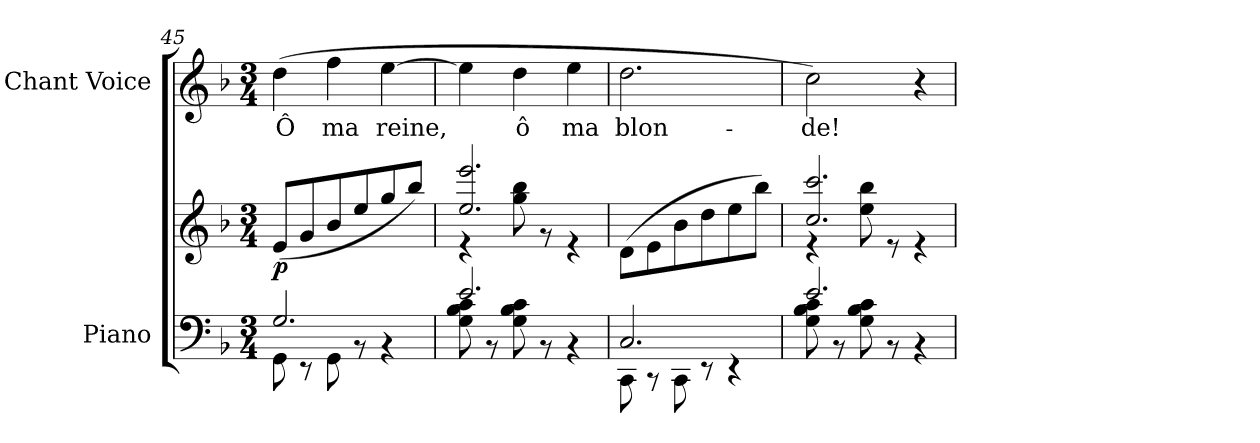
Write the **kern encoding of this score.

**kern	**kern	**dynam	**kern	**text	**dynam
*part2	*part2	*part2	*part1	*part1	*part1
*staff3	*staff2	*staff2/3	*staff1	*staff1	*staff1
*I"Piano	*	*	*I"Chant Voice	*	*
*I'Pno	*	*	*	*	*
*clefF4	*clefG2	*	*clefG2	*	*
*k[b-]	*k[b-]	*	*k[b-]	*	*
*M3/4	*M3/4	*	*M3/4	*	*
=45	=45	=45	=45	=45	=45
*^	*	*	*	*	*
!	!	!	!LO:DY:b	!	!	!LO:DY:a
!	!	!	!	!	!	!LO:DY:n=1:a
2.G/	8GG\	(8e/L	p	(4dd\	Ô	other-dynamics f
.	8r	8g/	.	.	.	.
.	8GG\	8b-/	.	4ff\	ma	.
.	8r	8ee/	.	.	.	.
.	4r	8gg/	.	[4ee\	reine,	.
.	.	8bb-/J)	.	.	.	.
=46	=46	=46	=46	=46	=46	=46
*	*	*^	*	*	*	*
2.e/	8G\ 8B-\ 8c\	2.ee/ 2.eee/	4r	.	4ee\]	.	.
.	8r	.	.	.	.	.	.
.	8G\ 8B-\ 8c\	.	8gg\ 8bb-\	.	4dd\	ô	.
.	8r	.	8r	.	.	.	.
.	4r	.	4r	.	4ee\	ma	.
*	*	*v	*v	*	*	*	*
=47	=47	=47	=47	=47	=47	=47
2.C/	8CC\	(8d\L	.	2.dd\	blon-	.
.	8r	8e\	.	.	.	.
.	8CC\	8b-\	.	.	.	.
.	8r	8dd\	.	.	.	.
.	4r	8ee\	.	.	.	.
.	.	8bb-\J)	.	.	.	.
=48	=48	=48	=48	=48	=48	=48
*	*	*^	*	*	*	*
2.e/	8G\ 8B-\ 8c\	2.cc/ 2.ccc/	4r	.	2cc\)	-de!	.
.	8r	.	.	.	.	.	.
.	8G\ 8B-\ 8c\	.	8ee\ 8bb-\	.	.	.	.
.	8r	.	8r	.	.	.	.
.	4r	.	4r	.	4r	.	.
*v	*v	*	*	*	*	*	*
*	*v	*v	*	*	*	*
=	=	=	=	=	=
*-	*-	*-	*-	*-	*-
